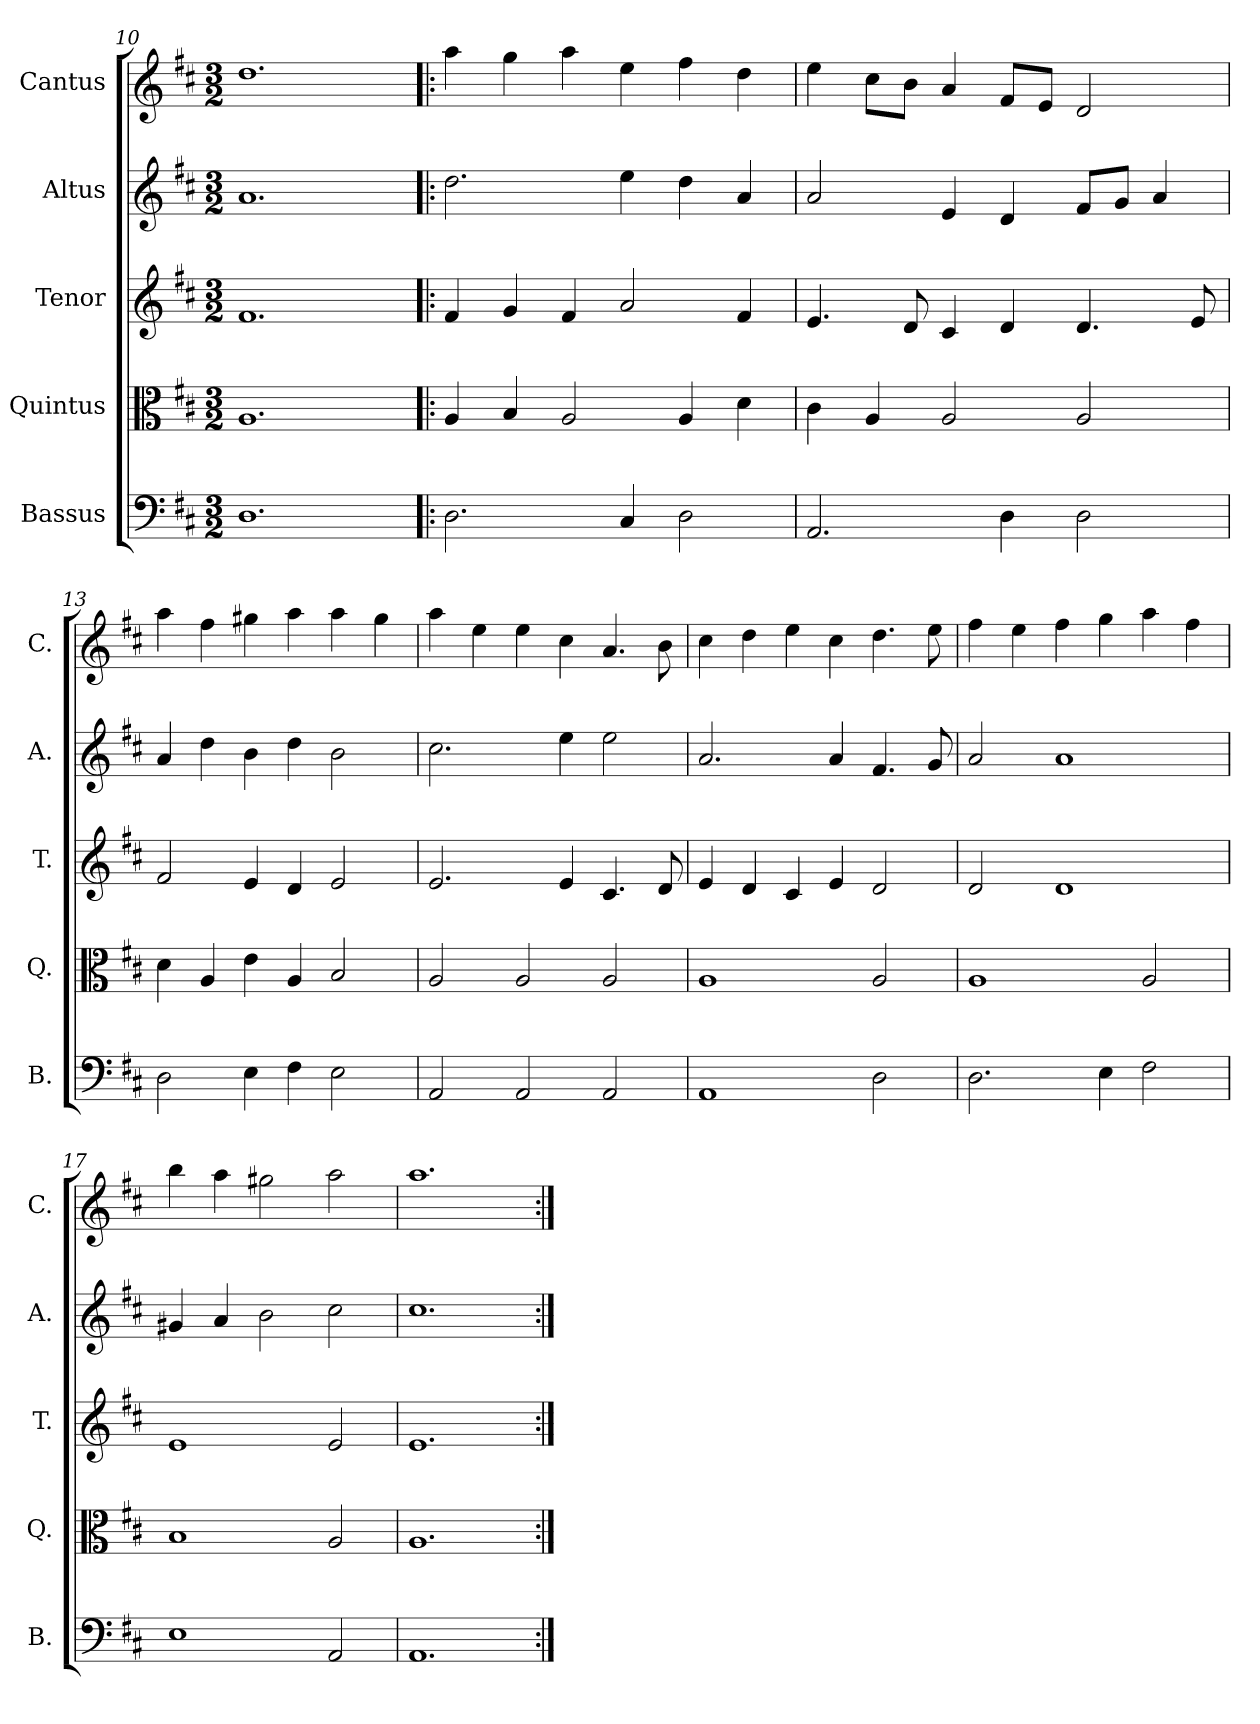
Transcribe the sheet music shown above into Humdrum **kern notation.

**kern	**kern	**kern	**kern	**kern
*part5	*part4	*part3	*part2	*part1
*staff5	*staff4	*staff3	*staff2	*staff1
*I"Bassus	*I"Quintus	*I"Tenor	*I"Altus	*I"Cantus
*I'B.	*I'Q.	*I'T.	*I'A.	*I'C.
*clefF4	*clefC3	*clefG2	*clefG2	*clefG2
*k[f#c#]	*k[f#c#]	*k[f#c#]	*k[f#c#]	*k[f#c#]
*D:	*D:	*D:	*D:	*D:
*M3/2	*M3/2	*M3/2	*M3/2	*M3/2
=10	=10	=10	=10	=10
1.D	1.A	1.f#	1.a	1.dd
=11!|:	=11!|:	=11!|:	=11!|:	=11!|:
2.D\	4A/	4f#/	2.dd\	4aa\
.	4B/	4g/	.	4gg\
.	2A/	4f#/	.	4aa\
4C#/	.	2a/	4ee\	4ee\
2D\	4A/	.	4dd\	4ff#\
.	4d\	4f#/	4a/	4dd\
=12	=12	=12	=12	=12
2.AA/	4c#\	4.e/	2a/	4ee\
.	4A/	.	.	8cc#\L
.	.	8d/	.	8b\J
.	2A/	4c#/	4e/	4a/
4D\	.	4d/	4d/	8f#/L
.	.	.	.	8e/J
2D\	2A/	4.d/	8f#/L	2d/
.	.	.	8g/J	.
.	.	.	4a/	.
.	.	8e/	.	.
=13	=13	=13	=13	=13
2D\	4d\	2f#/	4a/	4aa\
.	4A/	.	4dd\	4ff#\
4E\	4e\	4e/	4b\	4gg#X\
4F#\	4A/	4d/	4dd\	4aa\
2E\	2B/	2e/	2b\	4aa\
.	.	.	.	4gg#\
=14	=14	=14	=14	=14
2AA/	2A/	2.e/	2.cc#\	4aa\
.	.	.	.	4ee\
2AA/	2A/	.	.	4ee\
.	.	4e/	4ee\	4cc#\
2AA/	2A/	4.c#/	2ee\	4.a/
.	.	8d/	.	8b\
=15	=15	=15	=15	=15
1AA	1A	4e/	2.a/	4cc#\
.	.	4d/	.	4dd\
.	.	4c#/	.	4ee\
.	.	4e/	4a/	4cc#\
2D\	2A/	2d/	4.f#/	4.dd\
.	.	.	8g/	8ee\
=16	=16	=16	=16	=16
2.D\	1A	2d/	2a/	4ff#\
.	.	.	.	4ee\
.	.	1d	1a	4ff#\
4E\	.	.	.	4gg\
2F#\	2A/	.	.	4aa\
.	.	.	.	4ff#\
=17	=17	=17	=17	=17
1E	1B	1e	4g#X/	4bb\
.	.	.	4a/	4aa\
.	.	.	2b\	2gg#X\
2AA/	2A/	2e/	2cc#\	2aa\
=18	=18	=18	=18	=18
1.AA	1.A	1.e	1.cc#	1.aa
=:|!	=:|!	=:|!	=:|!	=:|!
*-	*-	*-	*-	*-
